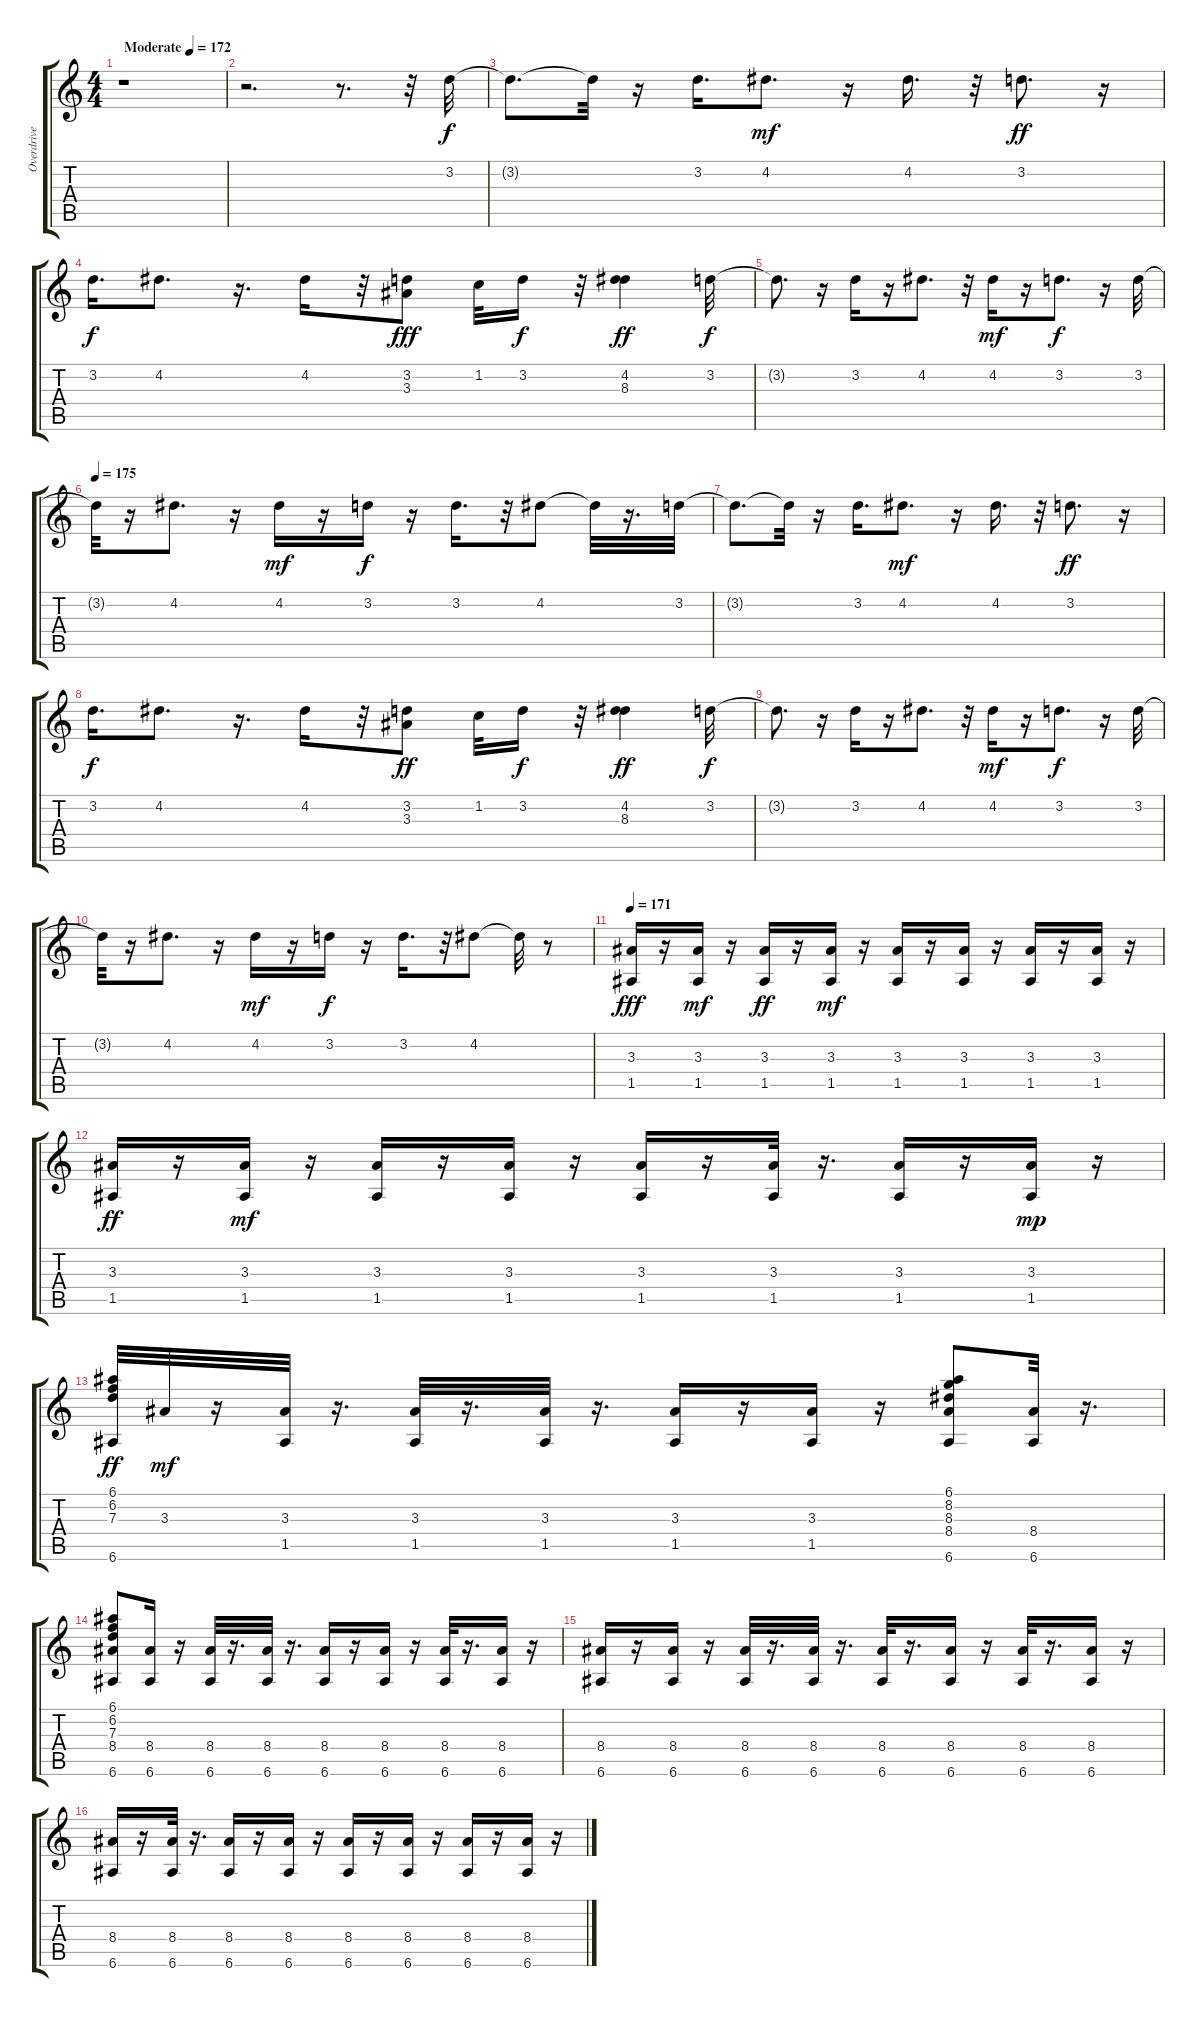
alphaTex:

\track ("Overdrive" "Overdrive") {instrument overdrivenguitar}
\staff {score tabs}
\tuning (E4 B3 G3 D3 A2 E2) {hide}
\ts (4 4)
\tempo (172 "Moderate")
\clef g2
\ks c
r.1{dy f instrument overdrivenguitar} |
r.2{d} r.8{d} r.32 3.2.32 |
3.2{t}.8{d} 3.2{t}.32 r.16 3.2.16{d} 4.2.8{d dy mf} r.16 4.2.16{d} r.32 3.2.8{d dy ff} r.16 |
3.2.16{d dy f} 4.2.8{d} r.16{d} 4.2.16 r.32 (3.2 3.3).8{dy fff} 1.2.32 3.2.16{dy f} r.32 (4.2 8.3).4{dy ff} 3.2.32{dy f} |
3.2{t}.8{d} r.16 3.2.16 r.16 4.2.8{d} r.32 4.2.16{dy mf} r.16 3.2.8{d dy f} r.16 3.2.32 |
\tempo 175
3.2{t}.32 r.16 4.2.8{d} r.16 4.2.16{dy mf} r.16 3.2.16{dy f} r.16 3.2.16{d} r.32 4.2.8 4.2{t}.32 r.16{d} 3.2.32 |
3.2{t}.8{d} 3.2{t}.32 r.16 3.2.16{d} 4.2.8{d dy mf} r.16 4.2.16{d} r.32 3.2.8{d dy ff} r.16 |
3.2.16{d dy f} 4.2.8{d} r.16{d} 4.2.16 r.32 (3.2 3.3).8{dy ff} 1.2.32 3.2.16{dy f} r.32 (4.2 8.3).4{dy ff} 3.2.32{dy f} |
3.2{t}.8{d} r.16 3.2.16 r.16 4.2.8{d} r.32 4.2.16{dy mf} r.16 3.2.8{d dy f} r.16 3.2.32 |
3.2{t}.32 r.16 4.2.8{d} r.16 4.2.16{dy mf} r.16 3.2.16{dy f} r.16 3.2.16{d} r.32 4.2.8 4.2{t}.32 r.8 |
\tempo 171
(3.3 1.5).16{dy fff} r.16 (3.3 1.5).16{dy mf} r.16 (3.3 1.5).16{dy ff} r.16 (3.3 1.5).16{dy mf} r.16 (3.3 1.5).16 r.16 (3.3 1.5).16 r.16 (3.3 1.5).16 r.16 (3.3 1.5).16 r.16 |
(3.3 1.5).16{dy ff} r.16 (3.3 1.5).16{dy mf} r.16 (3.3 1.5).16 r.16 (3.3 1.5).16 r.16 (3.3 1.5).16 r.16 (3.3 1.5).32 r.16{d} (3.3 1.5).16 r.16 (3.3 1.5).16{dy mp} r.16 |
(6.1 6.2 7.3 6.6).32{dy ff} 3.3.32{dy mf} r.16 (3.3 1.5).32 r.16{d} (3.3 1.5).32 r.16{d} (3.3 1.5).32 r.16{d} (3.3 1.5).16 r.16 (3.3 1.5).16 r.16 (6.1 8.2 8.3 8.4 6.6).8 (8.4 6.6).32 r.16{d} |
(6.1 6.2 7.3 8.4 6.6).8 (8.4 6.6).16 r.16 (8.4 6.6).32 r.16{d} (8.4 6.6).32 r.16{d} (8.4 6.6).16 r.16 (8.4 6.6).16 r.16 (8.4 6.6).32 r.16{d} (8.4 6.6).16 r.16 |
(8.4 6.6).16 r.16 (8.4 6.6).16 r.16 (8.4 6.6).32 r.16{d} (8.4 6.6).32 r.16{d} (8.4 6.6).32 r.16{d} (8.4 6.6).16 r.16 (8.4 6.6).32 r.16{d} (8.4 6.6).16 r.16 |
(8.4 6.6).16 r.16 (8.4 6.6).32 r.16{d} (8.4 6.6).16 r.16 (8.4 6.6).16 r.16 (8.4 6.6).16 r.16 (8.4 6.6).16 r.16 (8.4 6.6).16 r.16 (8.4 6.6).16 r.16
